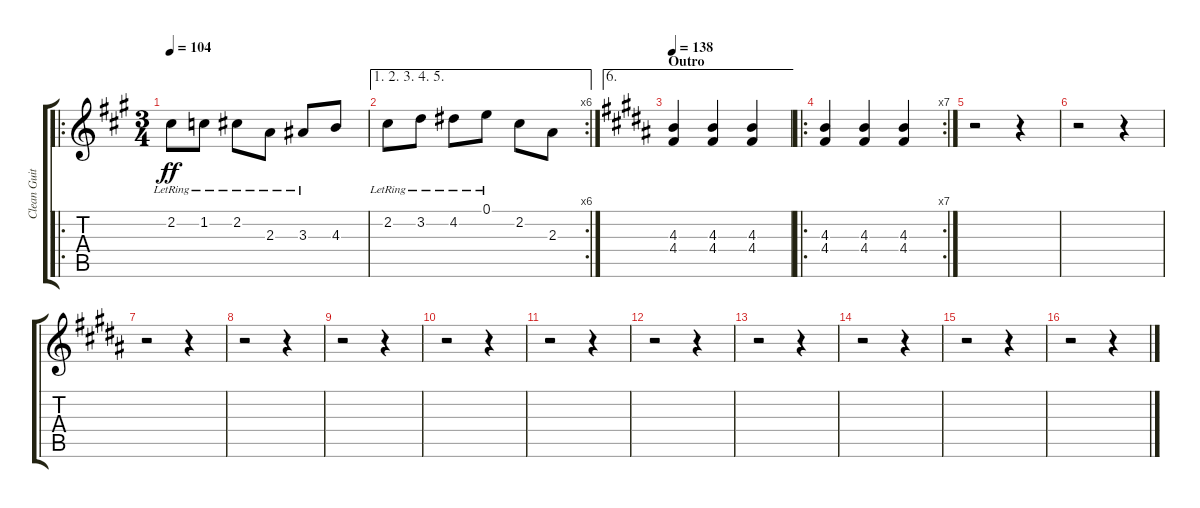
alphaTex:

\track ("Clean Guitar" "Clean Guit") {instrument electricguitarclean}
\staff {score tabs}
\tuning (E4 B3 G3 D3 A2 E2) {hide}
\ro
\ts (3 4)
\tempo 104
\clef g2
\ks a
2.2{lr}.8{dy ff} 1.2{lr}.8 2.2{lr}.8 2.3{lr}.8 3.3{lr}.8 4.3.8 |
\ae (1 2 3 4 5)
\rc 6
2.2{lr}.8 3.2{lr}.8 4.2{lr}.8 0.1{lr}.8 2.2.8 2.3.8 |
\ae 6
\section ("" "Outro")
\tempo 138
\ks b
(4.3 4.4).4 (4.3 4.4).4 (4.3 4.4).4 |
\ro
\rc 7
\ks g#minor
(4.3 4.4).4 (4.3 4.4).4 (4.3 4.4).4 |
r.2 r.4 |
r.2 r.4 |
r.2 r.4 |
r.2 r.4 |
r.2 r.4 |
r.2 r.4 |
r.2 r.4 |
r.2 r.4 |
r.2 r.4 |
r.2 r.4 |
r.2 r.4 |
r.2 r.4
